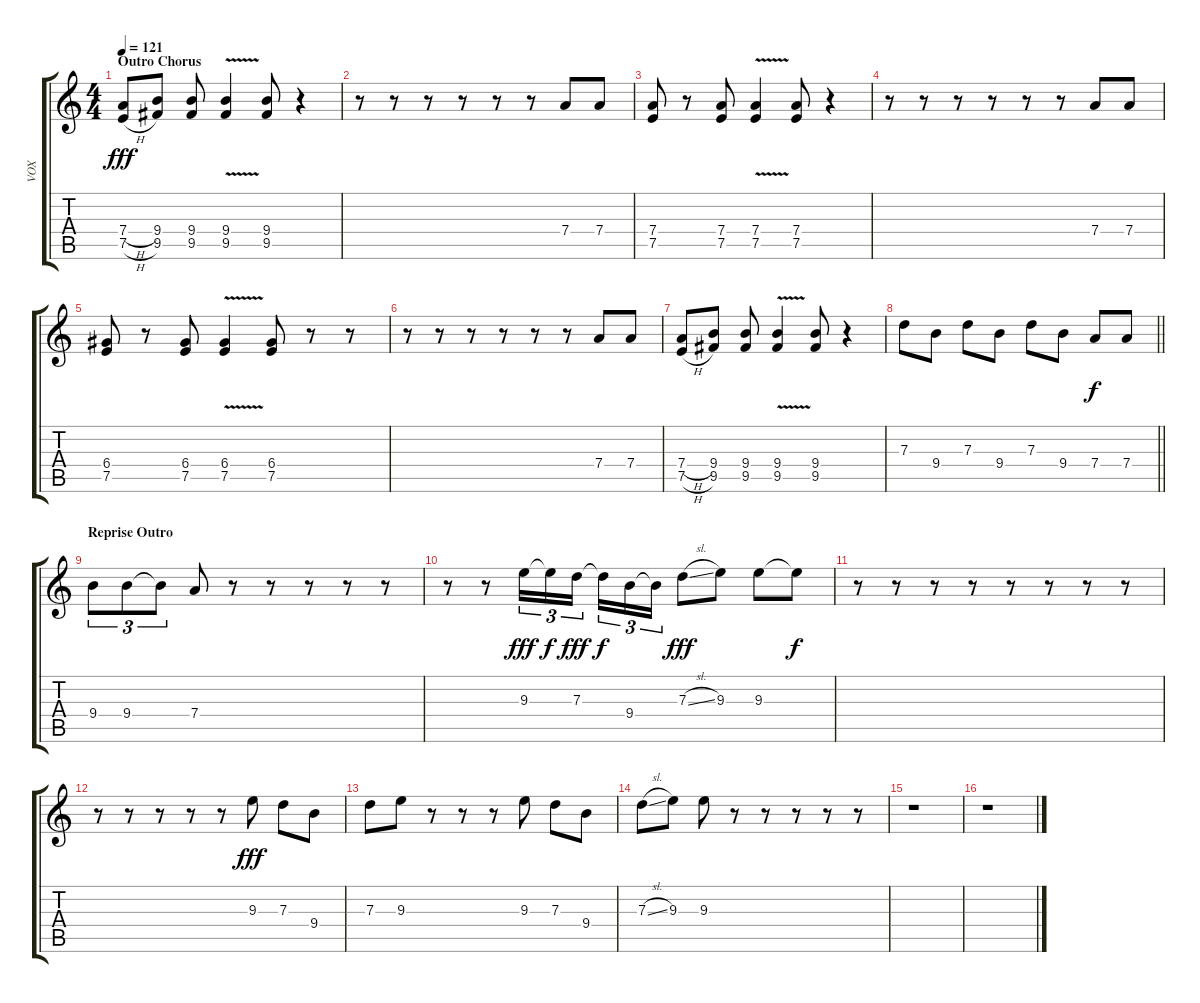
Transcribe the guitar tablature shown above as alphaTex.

\track ("VOX" "VOX") {instrument electricguitarclean}
\staff {score tabs}
\tuning (E4 B3 G3 D3 A2 E2) {hide}
\ts (4 4)
\section ("" "Outro Chorus")
\tempo 121
\clef g2
\ks c
(7.4{h} 7.5{h}).8{dy fff} (9.4 9.5).8 (9.4 9.5).8 (9.4{v} 9.5{v}).4 (9.4 9.5).8 r.4 |
r.8 r.8 r.8 r.8 r.8 r.8 7.4.8 7.4.8 |
(7.4 7.5).8 r.8 (7.4 7.5).8 (7.4{v} 7.5{v}).4 (7.4 7.5).8 r.4 |
r.8 r.8 r.8 r.8 r.8 r.8 7.4.8 7.4.8 |
(6.4 7.5).8 r.8 (6.4 7.5).8 (6.4{v} 7.5{v}).4 (6.4 7.5).8 r.8 r.8 |
r.8 r.8 r.8 r.8 r.8 r.8 7.4.8 7.4.8 |
(7.4{h} 7.5{h}).8 (9.4 9.5).8 (9.4 9.5).8 (9.4{v} 9.5{v}).4 (9.4 9.5).8 r.4 |
\barLineRight lightlight
7.3.8 9.4.8 7.3.8 9.4.8 7.3.8 9.4.8 7.4.8{dy f} 7.4.8 |
\section ("" "Reprise Outro")
9.4.8{tu (3 2)} 9.4.8{tu (3 2)} 9.4{t}.8{tu (3 2)} 7.4.8 r.8 r.8 r.8 r.8 r.8 |
r.8 r.8 9.3.16{tu (3 2) dy fff} 9.3{t}.16{tu (3 2) dy f} 7.3.16{tu (3 2) dy fff beam splitsecondary} 7.3{t}.16{tu (3 2) dy f} 9.4.16{tu (3 2)} 9.4{t}.16{tu (3 2)} 7.3{sl}.8{dy fff} 9.3.8 9.3.8 9.3{t}.8{dy f} |
r.8 r.8 r.8 r.8 r.8 r.8 r.8 r.8 |
r.8 r.8 r.8 r.8 r.8 9.3.8{dy fff} 7.3.8 9.4.8 |
7.3.8 9.3.8 r.8 r.8 r.8 9.3.8 7.3.8 9.4.8 |
7.3{sl}.8 9.3.8 9.3.8 r.8 r.8 r.8 r.8 r.8 |
r.1 |
r.1
